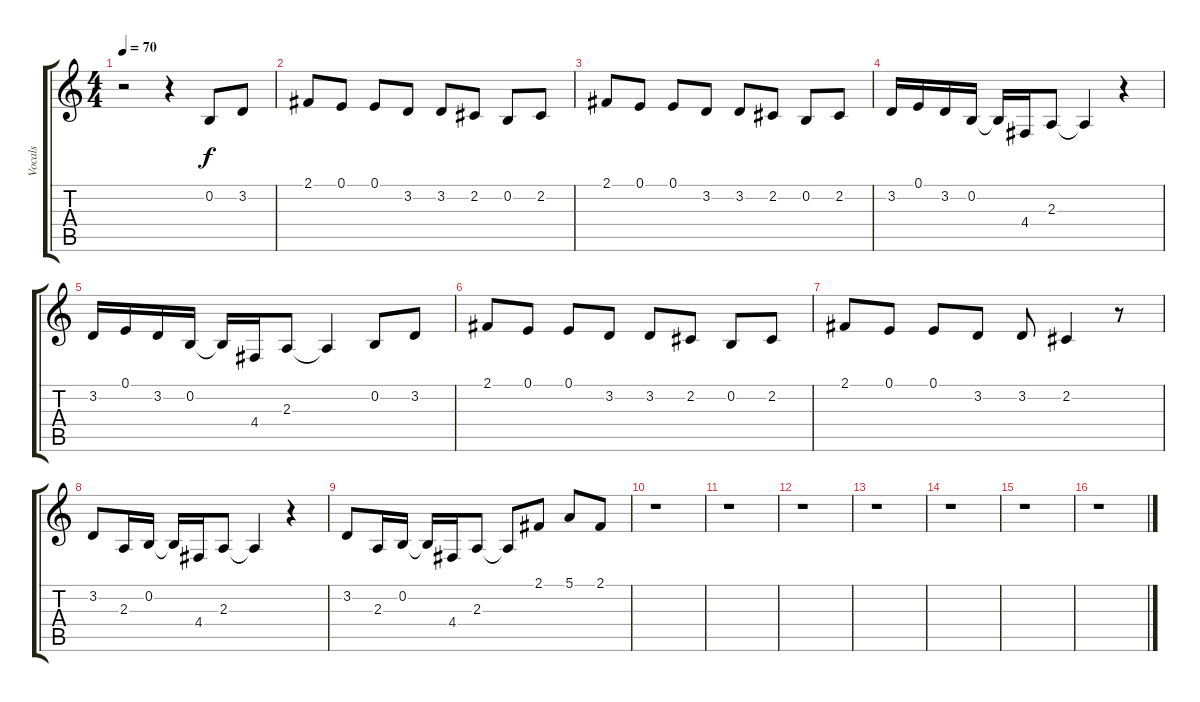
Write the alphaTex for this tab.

\track ("Vocals" "Vocals") {instrument lead6voice}
\staff {score tabs}
\tuning (E4 B3 G3 D3 A2 E2) {hide}
\ts (4 4)
\tempo 70
\clef g2
\ks c
r.2{dy f} r.4 0.2.8 3.2.8 |
2.1.8 0.1.8 0.1.8 3.2.8 3.2.8 2.2.8 0.2.8 2.2.8 |
2.1.8 0.1.8 0.1.8 3.2.8 3.2.8 2.2.8 0.2.8 2.2.8 |
3.2.16 0.1.16 3.2.16 0.2.16 0.2{t}.16 4.4.16 2.3.8 2.3{t}.4 r.4 |
3.2.16 0.1.16 3.2.16 0.2.16 0.2{t}.16 4.4.16 2.3.8 2.3{t}.4 0.2.8 3.2.8 |
2.1.8 0.1.8 0.1.8 3.2.8 3.2.8 2.2.8 0.2.8 2.2.8 |
2.1.8 0.1.8 0.1.8 3.2.8 3.2.8 2.2.4 r.8 |
3.2.8 2.3.16 0.2.16 0.2{t}.16 4.4.16 2.3.8 2.3{t}.4 r.4 |
3.2.8 2.3.16 0.2.16 0.2{t}.16 4.4.16 2.3.8 2.3{t}.8 2.1.8 5.1.8 2.1.8 |
r.1 |
r.1 |
r.1 |
r.1 |
r.1 |
r.1 |
r.1
